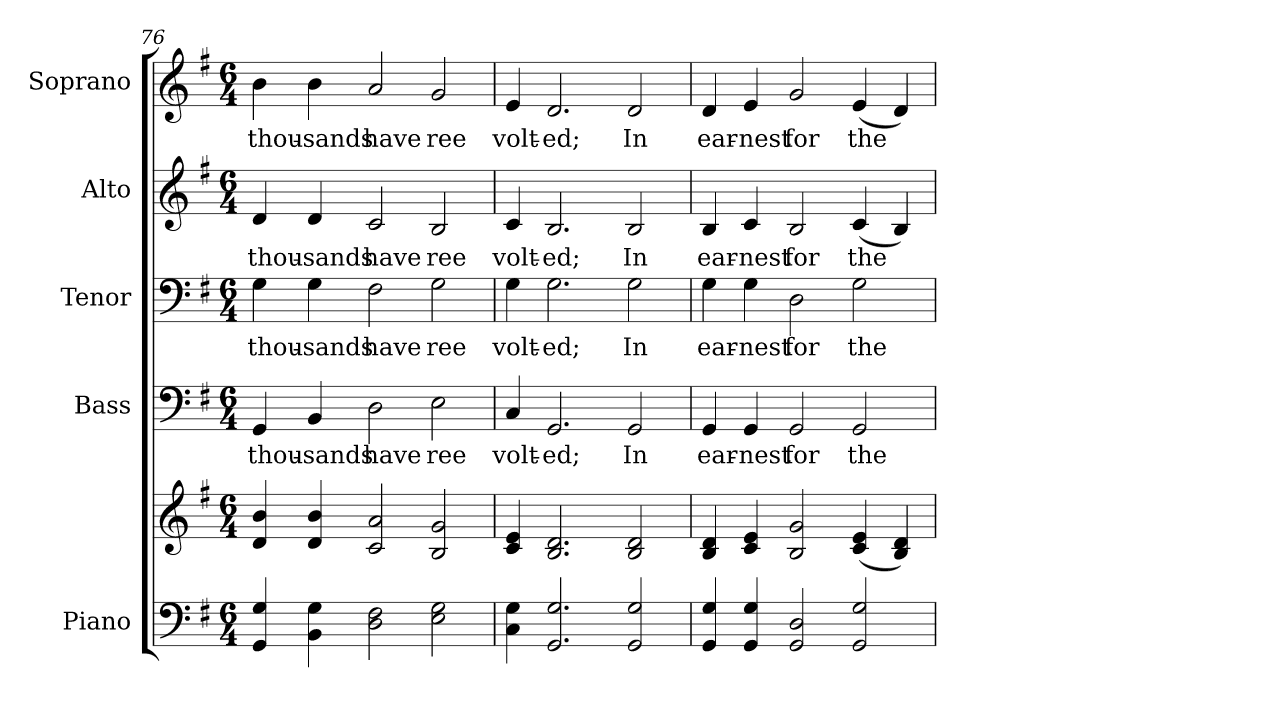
**kern	**kern	**kern	**text	**kern	**text	**kern	**text	**kern	**text
*part5	*part5	*part4	*part4	*part3	*part3	*part2	*part2	*part1	*part1
*staff6	*staff5	*staff4	*staff4	*staff3	*staff3	*staff2	*staff2	*staff1	*staff1
*I"Piano	*	*I"Bass	*	*I"Tenor	*	*I"Alto	*	*I"Soprano	*
*I'Pno.	*	*I'B.	*	*I'T.	*	*I'A.	*	*I'S.	*
*clefF4	*clefG2	*clefF4	*	*clefF4	*	*clefG2	*	*clefG2	*
*k[f#]	*k[f#]	*k[f#]	*	*k[f#]	*	*k[f#]	*	*k[f#]	*
*G:	*G:	*G:	*	*G:	*	*G:	*	*G:	*
*M6/4	*M6/4	*M6/4	*	*M6/4	*	*M6/4	*	*M6/4	*
=76	=76	=76	=76	=76	=76	=76	=76	=76	=76
!	!	!	!LO:LY:b:color=#000000	!	!	!	!	!	!
!	!	!	!	!	!LO:LY:b:color=#000000	!	!	!	!
!	!	!	!	!	!	!	!LO:LY:b:color=#000000	!	!
!	!	!	!	!	!	!	!	!	!LO:LY:b:color=#000000
4GGi/ 4Gi	4di/ 4bi	4GGi/	thou-	4Gi\	thou-	4di/	thou-	4bi\	thou-
!	!	!	!LO:LY:b:color=#000000	!	!	!	!	!	!
!	!	!	!	!	!LO:LY:b:color=#000000	!	!	!	!
!	!	!	!	!	!	!	!LO:LY:b:color=#000000	!	!
!	!	!	!	!	!	!	!	!	!LO:LY:b:color=#000000
4BBi\ 4Gi	4di/ 4bi	4BBi/	-sands	4Gi\	-sands	4di/	-sands	4bi\	-sands
!	!	!	!LO:LY:b:color=#000000	!	!	!	!	!	!
!	!	!	!	!	!LO:LY:b:color=#000000	!	!	!	!
!	!	!	!	!	!	!	!LO:LY:b:color=#000000	!	!
!	!	!	!	!	!	!	!	!	!LO:LY:b:color=#000000
2Di\ 2F#i	2ci/ 2ai	2Di\	have	2F#i\	have	2ci/	have	2ai/	have
!	!	!	!LO:LY:b:color=#000000	!	!	!	!	!	!
!	!	!	!	!	!LO:LY:b:color=#000000	!	!	!	!
!	!	!	!	!	!	!	!LO:LY:b:color=#000000	!	!
!	!	!	!	!	!	!	!	!	!LO:LY:b:color=#000000
2Ei\ 2Gi	2Bi/ 2gi	2Ei\	ree	2Gi\	ree	2Bi/	ree	2gi/	ree
!!LO:PB:g=z
=77	=77	=77	=77	=77	=77	=77	=77	=77	=77
!	!	!	!LO:LY:b:color=#000000	!	!	!	!	!	!
!	!	!	!	!	!LO:LY:b:color=#000000	!	!	!	!
!	!	!	!	!	!	!	!LO:LY:b:color=#000000	!	!
!	!	!	!	!	!	!	!	!	!LO:LY:b:color=#000000
4Ci\ 4Gi	4ci/ 4ei	4Ci/	volt-	4Gi\	volt-	4ci/	volt-	4ei/	volt-
!	!	!	!LO:LY:b:color=#000000	!	!	!	!	!	!
!	!	!	!	!	!LO:LY:b:color=#000000	!	!	!	!
!	!	!	!	!	!	!	!LO:LY:b:color=#000000	!	!
!	!	!	!	!	!	!	!	!	!LO:LY:b:color=#000000
2.GGi/ 2.Gi	2.Bi/ 2.di	2.GGi/	-ed;	2.Gi\	-ed;	2.Bi/	-ed;	2.di/	-ed;
!	!	!	!LO:LY:b:color=#000000	!	!	!	!	!	!
!	!	!	!	!	!LO:LY:b:color=#000000	!	!	!	!
!	!	!	!	!	!	!	!LO:LY:b:color=#000000	!	!
!	!	!	!	!	!	!	!	!	!LO:LY:b:color=#000000
2GGi/ 2Gi	2Bi/ 2di	2GGi/	In	2Gi\	In	2Bi/	In	2di/	In
=78	=78	=78	=78	=78	=78	=78	=78	=78	=78
!	!	!	!LO:LY:b:color=#000000	!	!	!	!	!	!
!	!	!	!	!	!LO:LY:b:color=#000000	!	!	!	!
!	!	!	!	!	!	!	!LO:LY:b:color=#000000	!	!
!	!	!	!	!	!	!	!	!	!LO:LY:b:color=#000000
4GGi/ 4Gi	4Bi/ 4di	4GGi/	ear-	4Gi\	ear-	4Bi/	ear-	4di/	ear-
!	!	!	!LO:LY:b:color=#000000	!	!	!	!	!	!
!	!	!	!	!	!LO:LY:b:color=#000000	!	!	!	!
!	!	!	!	!	!	!	!LO:LY:b:color=#000000	!	!
!	!	!	!	!	!	!	!	!	!LO:LY:b:color=#000000
4GGi/ 4Gi	4ci/ 4ei	4GGi/	-nest	4Gi\	-nest	4ci/	-nest	4ei/	-nest
!	!	!	!LO:LY:b:color=#000000	!	!	!	!	!	!
!	!	!	!	!	!LO:LY:b:color=#000000	!	!	!	!
!	!	!	!	!	!	!	!LO:LY:b:color=#000000	!	!
!	!	!	!	!	!	!	!	!	!LO:LY:b:color=#000000
2GGi/ 2Di	2Bi/ 2gi	2GGi/	for	2Di\	for	2Bi/	for	2gi/	for
!	!	!	!LO:LY:b:color=#000000	!	!	!	!	!	!
!	!	!	!	!	!LO:LY:b:color=#000000	!	!	!	!
!	!	!	!	!	!	!	!LO:LY:b:color=#000000	!	!
!	!	!	!	!	!	!	!	!	!LO:LY:b:color=#000000
2GGi/ 2Gi	(4ci/ 4ei	2GGi/	the	2Gi\	the	(4ci/	the	(4ei/	the
.	4Bi/ 4di)	.	.	.	.	4Bi/)	.	4di/)	.
=	=	=	=	=	=	=	=	=	=
*-	*-	*-	*-	*-	*-	*-	*-	*-	*-
